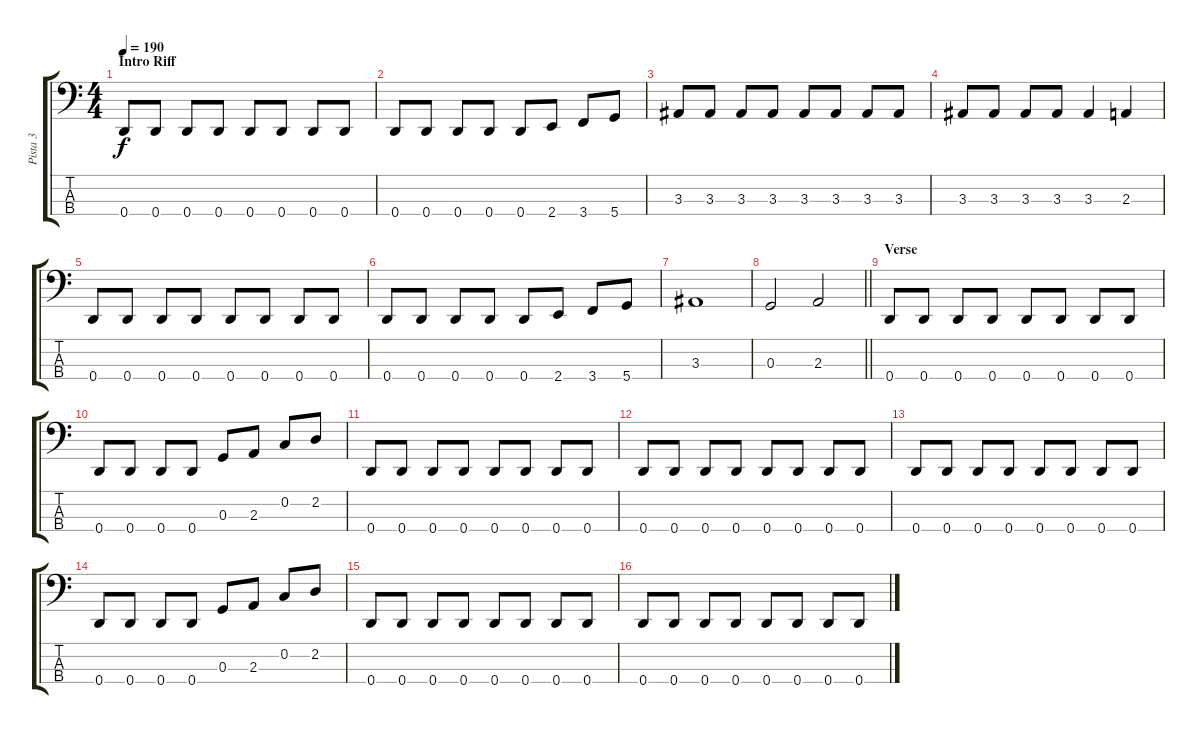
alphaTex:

\track ("Pista 3" "Pista 3") {instrument electricbassfinger}
\staff {score tabs}
\tuning (F2 C2 G1 D1) {hide}
\ts (4 4)
\section ("" "Intro Riff")
\tempo 190
\clef f4
\ks c
0.4.8{dy f} 0.4.8 0.4.8 0.4.8 0.4.8 0.4.8 0.4.8 0.4.8 |
0.4.8 0.4.8 0.4.8 0.4.8 0.4.8 2.4.8 3.4.8 5.4.8 |
3.3.8 3.3.8 3.3.8 3.3.8 3.3.8 3.3.8 3.3.8 3.3.8 |
3.3.8 3.3.8 3.3.8 3.3.8 3.3.4 2.3.4 |
0.4.8 0.4.8 0.4.8 0.4.8 0.4.8 0.4.8 0.4.8 0.4.8 |
0.4.8 0.4.8 0.4.8 0.4.8 0.4.8 2.4.8 3.4.8 5.4.8 |
3.3.1 |
\barLineRight lightlight
0.3.2 2.3.2 |
\section ("" "Verse")
0.4.8 0.4.8 0.4.8 0.4.8 0.4.8 0.4.8 0.4.8 0.4.8 |
0.4.8 0.4.8 0.4.8 0.4.8 0.3.8 2.3.8 0.2.8 2.2.8 |
0.4.8 0.4.8 0.4.8 0.4.8 0.4.8 0.4.8 0.4.8 0.4.8 |
0.4.8 0.4.8 0.4.8 0.4.8 0.4.8 0.4.8 0.4.8 0.4.8 |
0.4.8 0.4.8 0.4.8 0.4.8 0.4.8 0.4.8 0.4.8 0.4.8 |
0.4.8 0.4.8 0.4.8 0.4.8 0.3.8 2.3.8 0.2.8 2.2.8 |
0.4.8 0.4.8 0.4.8 0.4.8 0.4.8 0.4.8 0.4.8 0.4.8 |
0.4.8 0.4.8 0.4.8 0.4.8 0.4.8 0.4.8 0.4.8 0.4.8
